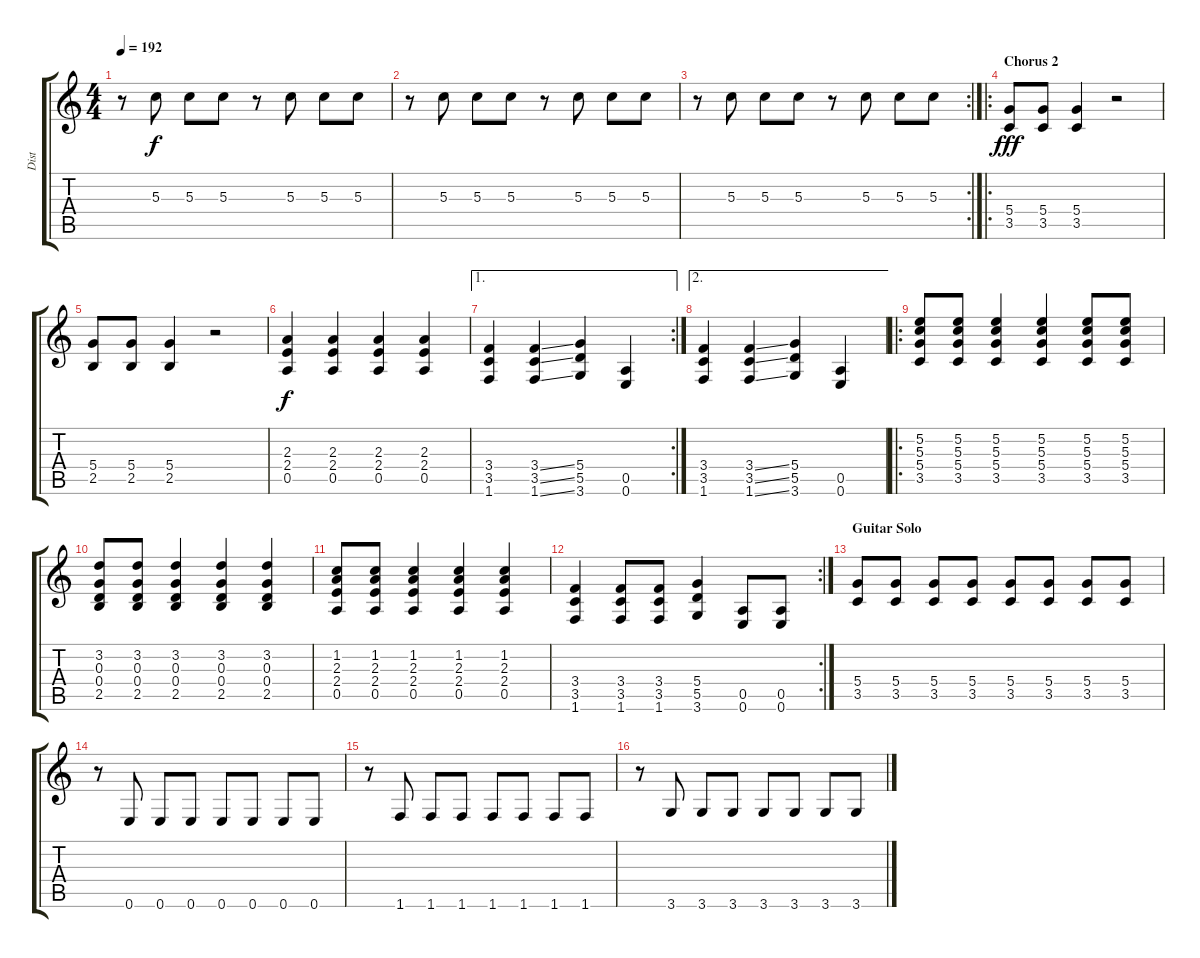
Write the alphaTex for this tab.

\track ("Dist" "Dist") {instrument distortionguitar}
\staff {score tabs}
\tuning (E4 B3 G3 D3 A2 E2) {hide}
\ts (4 4)
\tempo 192
\clef g2
\ks c
r.8{dy f} 5.3.8 5.3.8 5.3.8 r.8 5.3.8 5.3.8 5.3.8 |
r.8 5.3.8 5.3.8 5.3.8 r.8 5.3.8 5.3.8 5.3.8 |
\rc 2
r.8 5.3.8 5.3.8 5.3.8 r.8 5.3.8 5.3.8 5.3.8 |
\ro
\section ("" "Chorus 2")
(5.4 3.5).8{dy fff volume 13 balance 0} (5.4 3.5).8 (5.4 3.5).4 r.2 |
(5.4 2.5).8 (5.4 2.5).8 (5.4 2.5).4 r.2 |
(2.3 2.4 0.5).4{dy f} (2.3 2.4 0.5).4 (2.3 2.4 0.5).4 (2.3 2.4 0.5).4 |
\ae 1
\rc 2
(3.4 3.5 1.6).4 (3.4{ss} 3.5{ss} 1.6{ss}).4 (5.4 5.5 3.6).4 (0.5 0.6).4 |
\ae 2
(3.4 3.5 1.6).4 (3.4{ss} 3.5{ss} 1.6{ss}).4 (5.4 5.5 3.6).4 (0.5 0.6).4 |
\ro
(5.2 5.3 5.4 3.5).8 (5.2 5.3 5.4 3.5).8 (5.2 5.3 5.4 3.5).4 (5.2 5.3 5.4 3.5).4 (5.2 5.3 5.4 3.5).8 (5.2 5.3 5.4 3.5).8 |
(3.2 0.3 0.4 2.5).8 (3.2 0.3 0.4 2.5).8 (3.2 0.3 0.4 2.5).4 (3.2 0.3 0.4 2.5).4 (3.2 0.3 0.4 2.5).4 |
(1.2 2.3 2.4 0.5).8 (1.2 2.3 2.4 0.5).8 (1.2 2.3 2.4 0.5).4 (1.2 2.3 2.4 0.5).4 (1.2 2.3 2.4 0.5).4 |
\rc 2
(3.4 3.5 1.6).4 (3.4 3.5 1.6).8 (3.4 3.5 1.6).8 (5.4 5.5 3.6).4 (0.5 0.6).8 (0.5 0.6).8 |
\section ("" "Guitar Solo")
(5.4 3.5).8 (5.4 3.5).8 (5.4 3.5).8 (5.4 3.5).8 (5.4 3.5).8 (5.4 3.5).8 (5.4 3.5).8 (5.4 3.5).8 |
r.8 0.6.8 0.6.8 0.6.8 0.6.8 0.6.8 0.6.8 0.6.8 |
r.8 1.6.8 1.6.8 1.6.8 1.6.8 1.6.8 1.6.8 1.6.8 |
r.8 3.6.8 3.6.8 3.6.8 3.6.8 3.6.8 3.6.8 3.6.8
